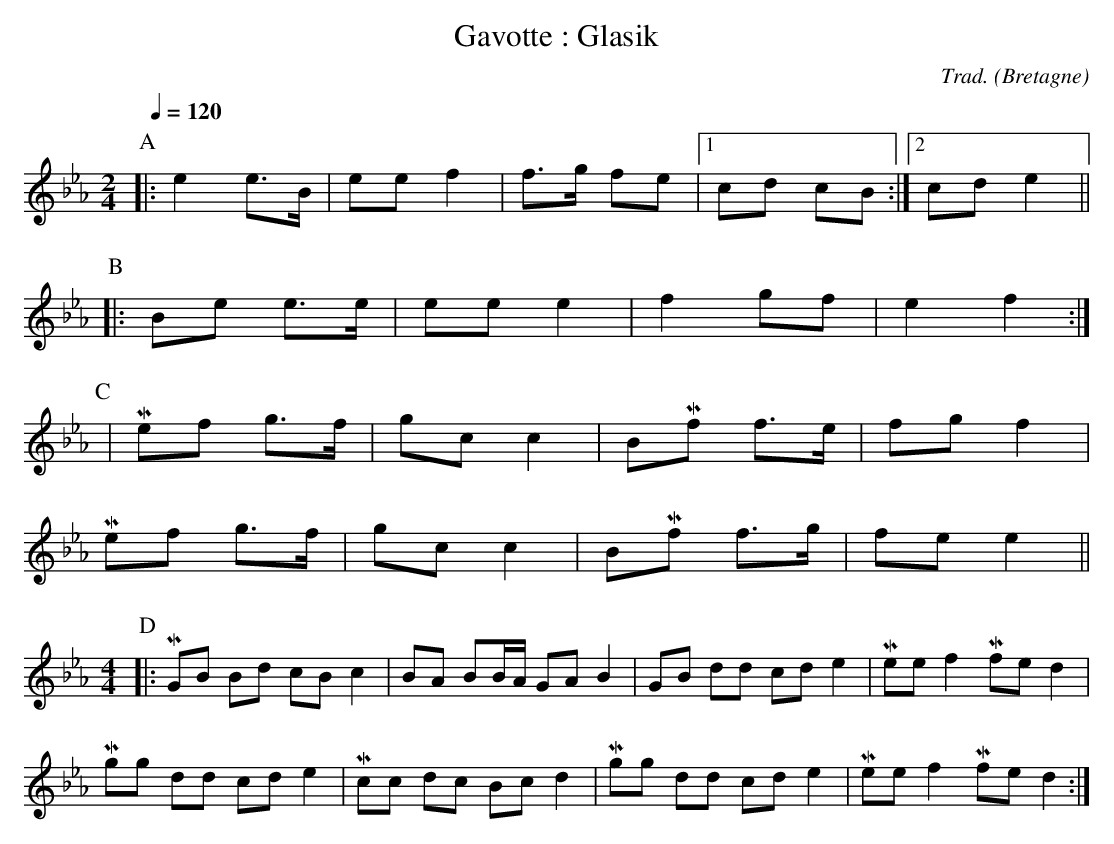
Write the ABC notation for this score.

X:1
T:Gavotte : Glasik
C:Trad.
O:Bretagne
M:2/4
L:1/8
Q:1/4=120
K:Eb
P:A
|: e2 e>B | ee f2 | f>g fe |1 cd cB :|2 cd e2 ||
P:B
|: Be e>e | ee e2 | f2 gf | e2 f2 :|
P:C
| Mef g>f | gc c2 | BMf f>e | fg f2 |
Mef g>f | gc c2 | BMf f>g | fe e2 ||
M:4/4
P:D
|: MGB Bd cB c2 | BA BB/2A/2 GA B2 | GB dd cd e2 |Mee f2 Mfe d2 |
Mgg dd cd e2 | Mcc dc Bc d2 | Mgg dd cd e2 | Mee f2 Mfe d2 :|
